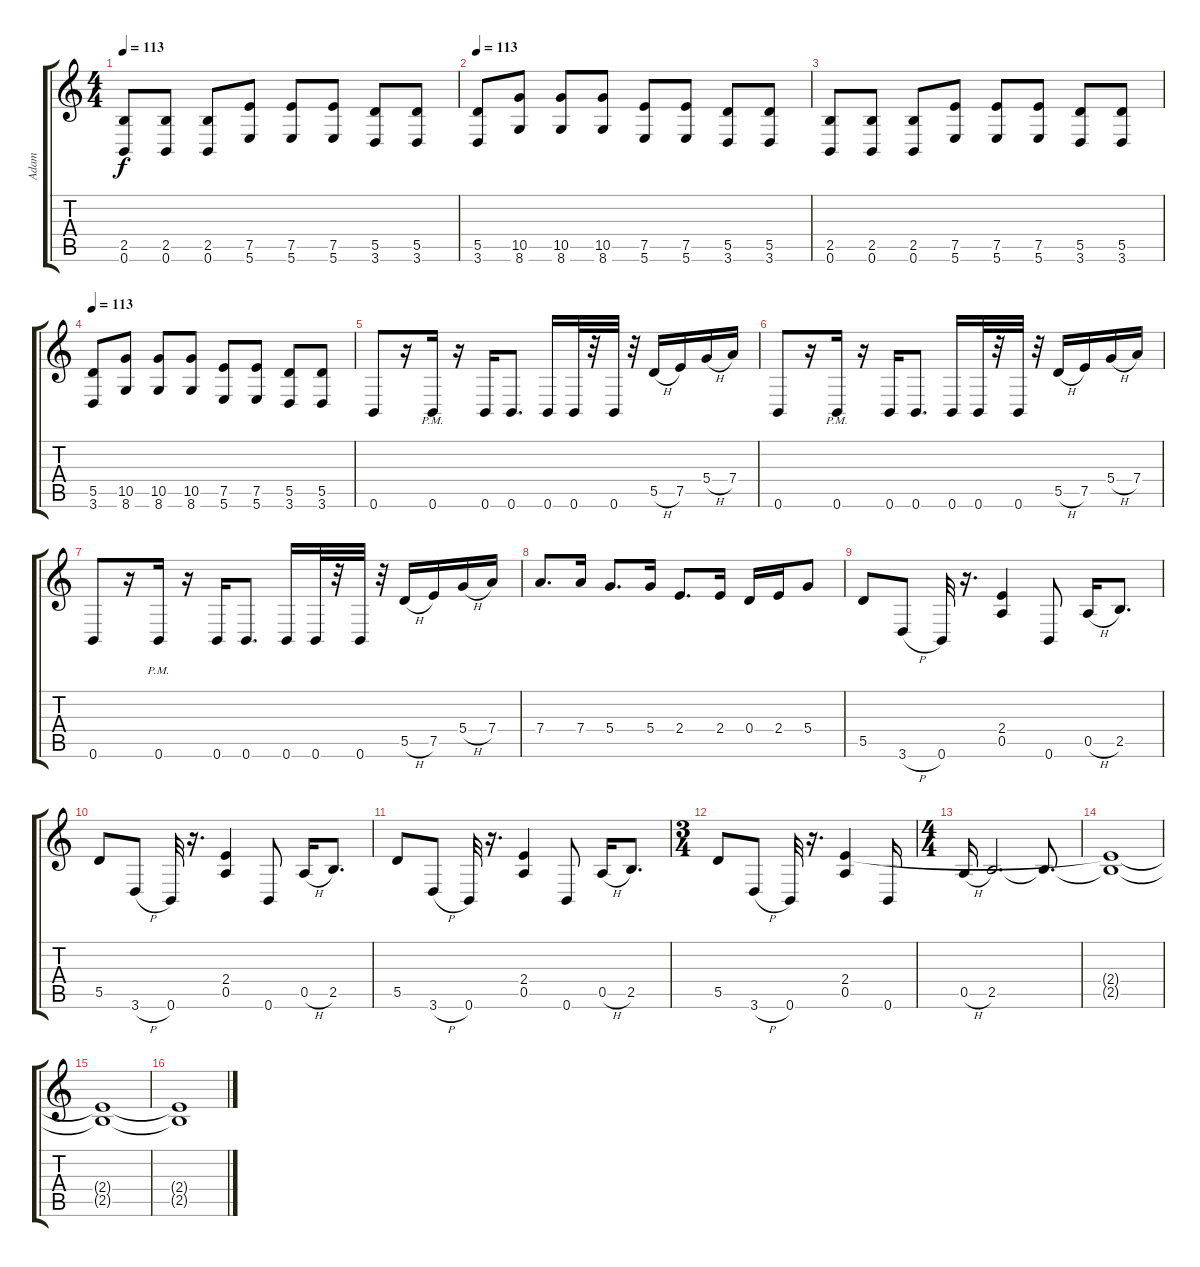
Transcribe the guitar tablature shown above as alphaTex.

\track ("Adam" "Adam") {instrument overdrivenguitar}
\staff {score tabs}
\tuning (E4 B3 G3 D3 A2 B1) {hide}
\ts (4 4)
\tempo 113
\clef g2
\ks c
(2.5 0.6).8{dy f} (2.5 0.6).8 (2.5 0.6).8 (7.5 5.6).8 (7.5 5.6).8 (7.5 5.6).8 (5.5 3.6).8 (5.5 3.6).8 |
\tempo 113
(5.5 3.6).8 (10.5 8.6).8 (10.5 8.6).8 (10.5 8.6).8 (7.5 5.6).8 (7.5 5.6).8 (5.5 3.6).8 (5.5 3.6).8 |
(2.5 0.6).8 (2.5 0.6).8 (2.5 0.6).8 (7.5 5.6).8 (7.5 5.6).8 (7.5 5.6).8 (5.5 3.6).8 (5.5 3.6).8 |
\tempo 113
(5.5 3.6).8 (10.5 8.6).8 (10.5 8.6).8 (10.5 8.6).8 (7.5 5.6).8 (7.5 5.6).8 (5.5 3.6).8 (5.5 3.6).8 |
0.6.8{volume 16 balance 8} r.16 0.6{pm}.16 r.16 0.6.16 0.6.8{d} 0.6.16 0.6.32 r.32 0.6.32 r.32 5.5{h}.16 7.5.16 5.4{h}.16 7.4.16 |
0.6.8{volume 16 balance 8} r.16 0.6{pm}.16 r.16 0.6.16 0.6.8{d} 0.6.16 0.6.32 r.32 0.6.32 r.32 5.5{h}.16 7.5.16 5.4{h}.16 7.4.16 |
0.6.8{volume 16 balance 8} r.16 0.6{pm}.16 r.16 0.6.16 0.6.8{d} 0.6.16 0.6.32 r.32 0.6.32 r.32 5.5{h}.16 7.5.16 5.4{h}.16 7.4.16 |
7.4.8{d} 7.4.16 5.4.8{d} 5.4.16 2.4.8{d} 2.4.16 0.4.16 2.4.16 5.4.8 |
5.5.8 3.6{h}.8 0.6.32 r.16{d} (2.4 0.5).4 0.6.8 0.5{h}.16 2.5.8{d} |
5.5.8 3.6{h}.8 0.6.32 r.16{d} (2.4 0.5).4 0.6.8 0.5{h}.16 2.5.8{d} |
5.5.8 3.6{h}.8 0.6.32 r.16{d} (2.4 0.5).4 0.6.8 0.5{h}.16 2.5.8{d} |
\ts (3 4)
5.5.8 3.6{h}.8 0.6.32 r.16{d} (2.4 0.5).4 0.6.16 |
\ts (4 4)
0.5{h}.16 2.5.2{d} 2.5{t}.8{d} |
(2.4{t} 2.5{t}).1 |
(2.4{t} 2.5{t}).1 |
(2.4{t} 2.5{t}).1
